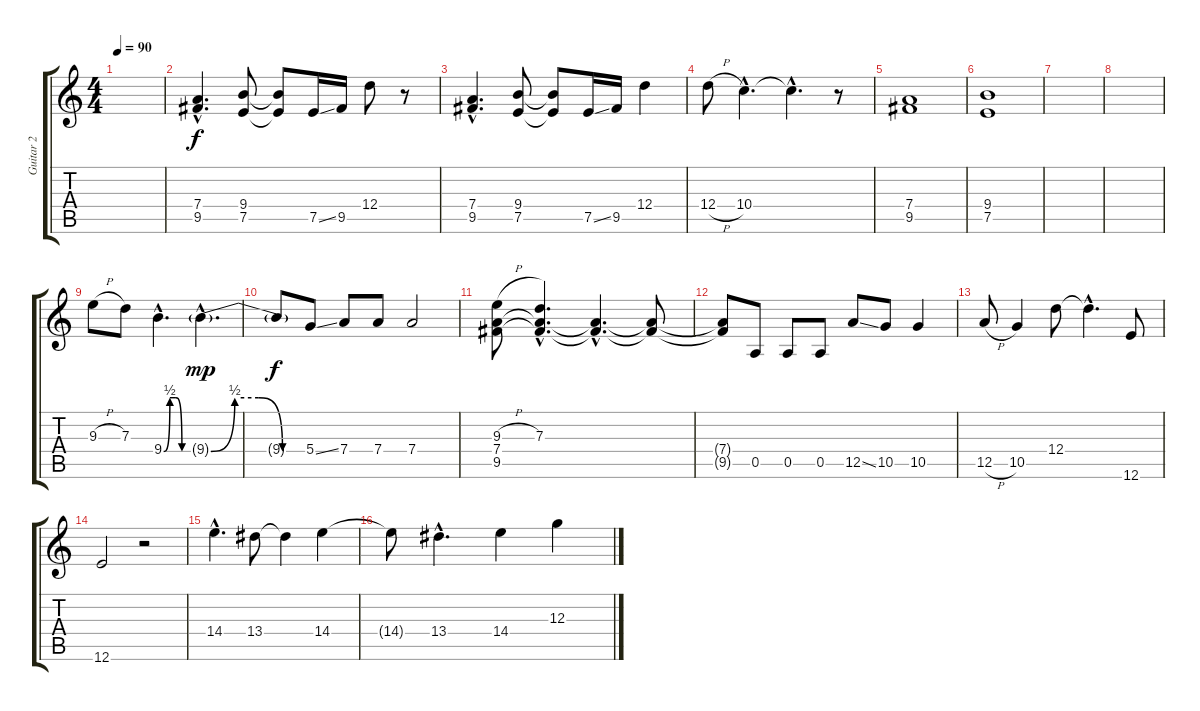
\track ("Guitar 2" "Guitar 2") {instrument acousticguitarsteel}
\staff {score tabs}
\tuning (E4 B3 G3 D3 A2 E2) {hide}
\ts (4 4)
\tempo 90
\clef g2
\ks c
|
(7.4{hac} 9.5{hac}).4{d} (9.4 7.5).8 (9.4{t} 7.5{t}).8 7.5{ss}.16 9.5.16 12.4.8 r.8 |
(7.4{hac} 9.5{hac}).4{d} (9.4 7.5).8 (9.4{t} 7.5{t}).8 7.5{ss}.16 9.5.16 12.4.4 |
12.4{h}.8 10.4{hac}.4{d} 10.4{hac t}.4{d} r.8 |
(7.4 9.5).1 |
(9.4 7.5).1 |
|
|
9.3{h}.8 7.3.8 9.4{be (custom 0 0 15 2 30 2 45 0 60 0) hac}.4{d} 9.4{be (custom 0 0 15 2 30 2 45 0 60 0) g hac}.4{d dy mp} |
9.4{t}.8{dy f} 5.4{ss}.8 7.4.8 7.4.8 7.4.2 |
(9.3{h} 7.4 9.5).8 (7.3{hac} 7.4{hac t} 9.5{hac t}).4{d} (7.4{hac t} 9.5{hac t}).4{d} (7.4{t} 9.5{t}).8 |
(7.4{t} 9.5{t}).8 0.5.8 0.5.8 0.5.8 12.5{ss}.8 10.5.8 10.5.4 |
12.5{h}.8 10.5.4 12.4.8 12.4{hac t}.4{d} 12.6.8 |
12.6.2 r.2 |
14.4{hac}.4{d} 13.4.8 13.4{t}.4 14.4.4 |
14.4{t}.8 13.4{hac}.4{d} 14.4.4 12.3.4
